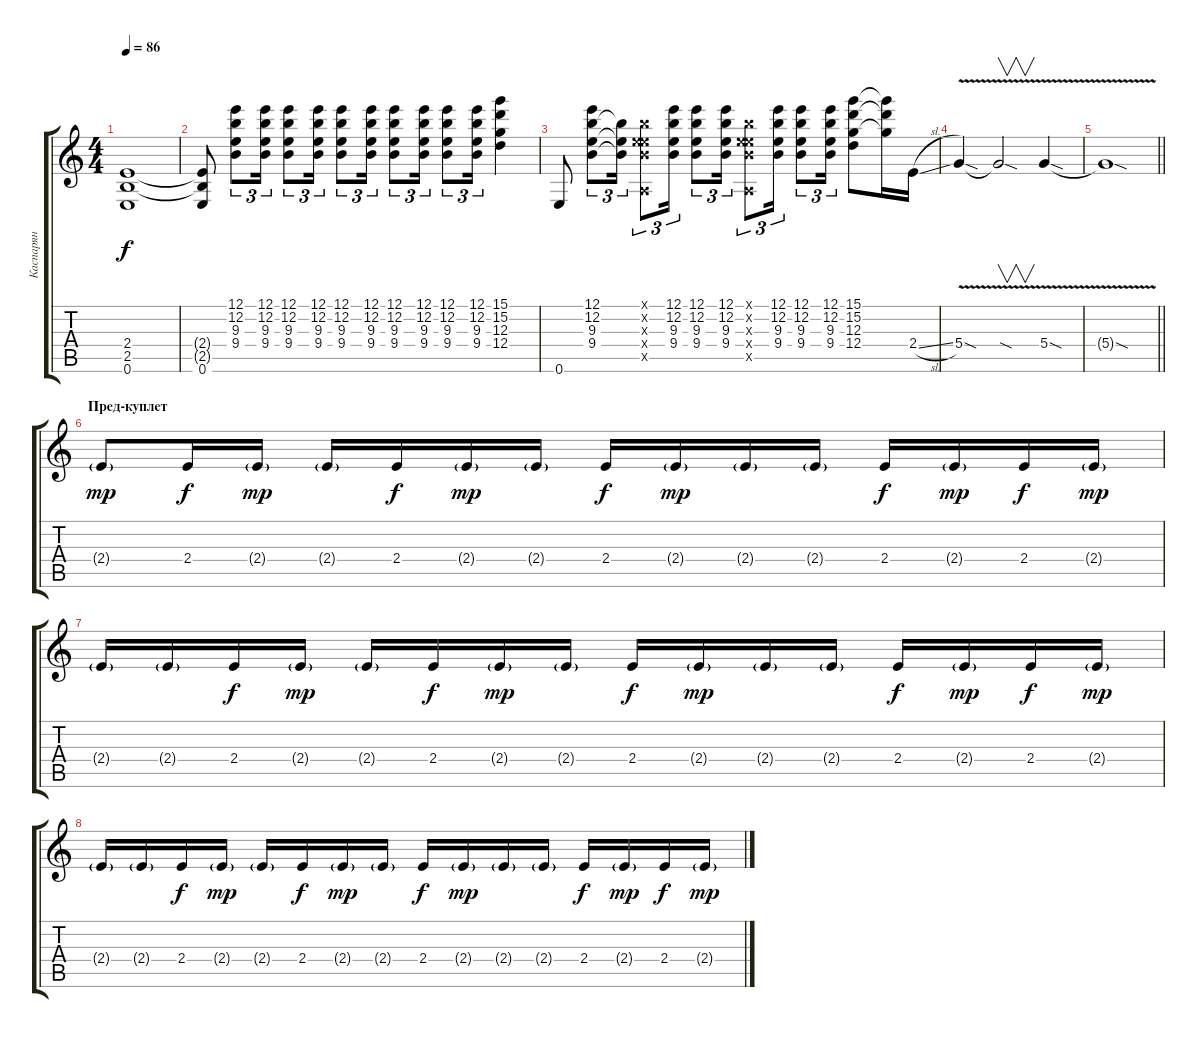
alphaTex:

\track ("Каспарян" "Каспарян") {instrument electricguitarclean}
\staff {score tabs}
\tuning (E4 B3 G3 D3 A2 E2) {hide}
\ts (4 4)
\tempo 86
\clef g2
\ks c
(2.4 2.5 0.6).1{dy f} |
(2.4{t} 2.5{t} 0.6).8 (12.1 12.2 9.3 9.4).8{tu (3 2)} (12.1 12.2 9.3 9.4).16{tu (3 2)} (12.1 12.2 9.3 9.4).8{tu (3 2)} (12.1 12.2 9.3 9.4).16{tu (3 2)} (12.1 12.2 9.3 9.4).8{tu (3 2)} (12.1 12.2 9.3 9.4).16{tu (3 2)} (12.1 12.2 9.3 9.4).8{tu (3 2)} (12.1 12.2 9.3 9.4).16{tu (3 2)} (12.1 12.2 9.3 9.4).8{tu (3 2)} (12.1 12.2 9.3 9.4).16{tu (3 2)} (15.1 15.2 12.3 12.4).4 |
0.6.8 (12.1 12.2 9.3 9.4).8{tu (3 2)} (12.2{t} 9.3{t} 9.4{t}).16{tu (3 2)} (0.1{x} 12.2{x} 9.3{x} 9.4{x} 0.5{x}).8{tu (3 2)} (12.1 12.2 9.3 9.4).16{tu (3 2)} (12.1 12.2 9.3 9.4).8{tu (3 2)} (12.1 12.2 9.3 9.4).16{tu (3 2)} (0.1{x} 12.2{x} 9.3{x} 9.4{x} 0.5{x}).8{tu (3 2)} (12.1 12.2 9.3 9.4).16{tu (3 2)} (12.1 12.2 9.3 9.4).8{tu (3 2)} (12.1 12.2 9.3 9.4).16{tu (3 2)} (15.1 15.2 12.3 12.4).8 (15.1{t} 15.2{t} 12.3{t}).16 2.4{sl}.16 |
5.4{v sod}.4 5.4{sod t}.2{v} 5.4{v sod}.4 |
\barLineRight lightlight
5.4{v sod t}.1 |
\section ("" "Пред-куплет")
2.4{g}.8{dy mp volume 10 instrument distortionguitar} 2.4.16{dy f} 2.4{g}.16{dy mp} 2.4{g}.16 2.4.16{dy f} 2.4{g}.16{dy mp} 2.4{g}.16 2.4.16{dy f} 2.4{g}.16{dy mp} 2.4{g}.16 2.4{g}.16 2.4.16{dy f} 2.4{g}.16{dy mp} 2.4.16{dy f} 2.4{g}.16{dy mp} |
2.4{g}.16 2.4{g}.16 2.4.16{dy f} 2.4{g}.16{dy mp} 2.4{g}.16 2.4.16{dy f} 2.4{g}.16{dy mp} 2.4{g}.16 2.4.16{dy f} 2.4{g}.16{dy mp} 2.4{g}.16 2.4{g}.16 2.4.16{dy f} 2.4{g}.16{dy mp} 2.4.16{dy f} 2.4{g}.16{dy mp} |
2.4{g}.16 2.4{g}.16 2.4.16{dy f} 2.4{g}.16{dy mp} 2.4{g}.16 2.4.16{dy f} 2.4{g}.16{dy mp} 2.4{g}.16 2.4.16{dy f} 2.4{g}.16{dy mp} 2.4{g}.16 2.4{g}.16 2.4.16{dy f} 2.4{g}.16{dy mp} 2.4.16{dy f} 2.4{g}.16{dy mp}
